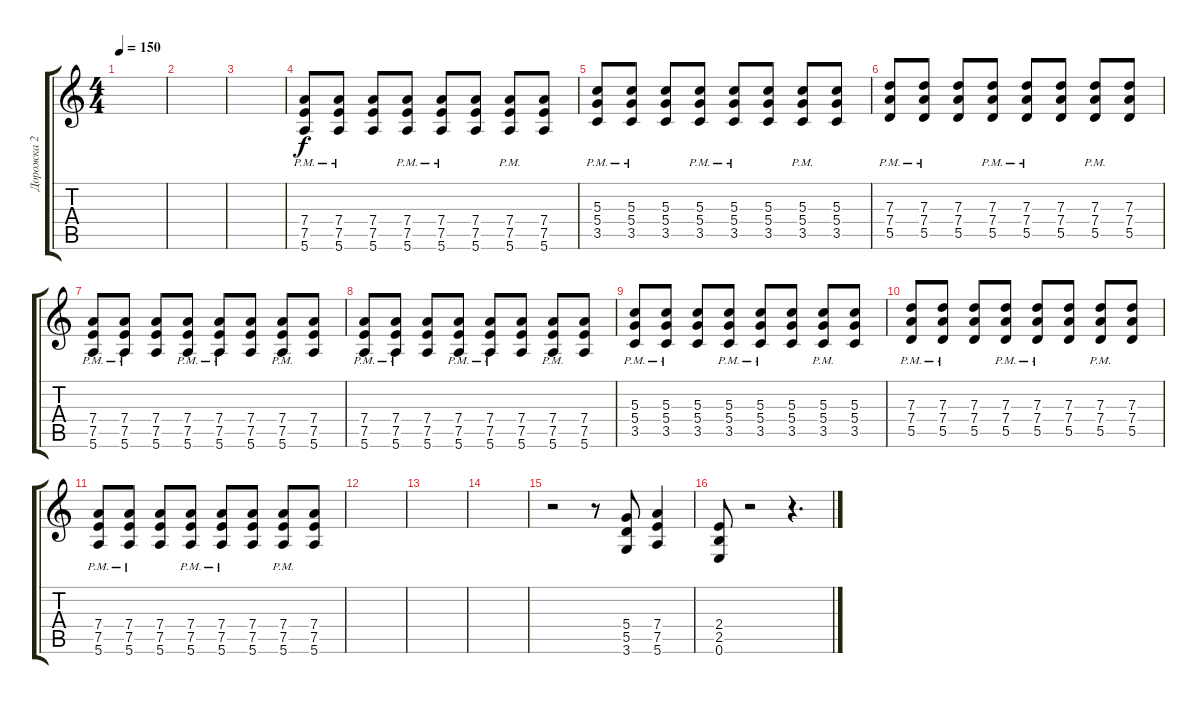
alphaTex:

\track ("Дорожка 2" "Дорожка 2") {instrument distortionguitar}
\staff {score tabs}
\tuning (E4 B3 G3 D3 A2 E2) {hide}
\ts (4 4)
\tempo 150
\clef g2
\ks c
|
|
|
(7.4{pm} 7.5{pm} 5.6).8 (7.4{pm} 7.5{pm} 5.6).8 (7.4 7.5 5.6).8 (7.4{pm} 7.5{pm} 5.6).8 (7.4{pm} 7.5{pm} 5.6).8 (7.4 7.5 5.6).8 (7.4{pm} 7.5{pm} 5.6).8 (7.4 7.5 5.6).8 |
(5.3{pm} 5.4{pm} 3.5{pm}).8 (5.3{pm} 5.4{pm} 3.5{pm}).8 (5.3 5.4 3.5).8 (5.3{pm} 5.4{pm} 3.5{pm}).8 (5.3{pm} 5.4{pm} 3.5{pm}).8 (5.3 5.4 3.5).8 (5.3{pm} 5.4{pm} 3.5{pm}).8 (5.3 5.4 3.5).8 |
(7.3{pm} 7.4{pm} 5.5{pm}).8 (7.3{pm} 7.4{pm} 5.5{pm}).8 (7.3 7.4 5.5).8 (7.3{pm} 7.4{pm} 5.5{pm}).8 (7.3{pm} 7.4{pm} 5.5{pm}).8 (7.3 7.4 5.5).8 (7.3{pm} 7.4{pm} 5.5{pm}).8 (7.3 7.4 5.5).8 |
(7.4{pm} 7.5{pm} 5.6).8 (7.4{pm} 7.5{pm} 5.6).8 (7.4 7.5 5.6).8 (7.4{pm} 7.5{pm} 5.6).8 (7.4{pm} 7.5{pm} 5.6).8 (7.4 7.5 5.6).8 (7.4{pm} 7.5{pm} 5.6).8 (7.4 7.5 5.6).8 |
(7.4{pm} 7.5{pm} 5.6).8 (7.4{pm} 7.5{pm} 5.6).8 (7.4 7.5 5.6).8 (7.4{pm} 7.5{pm} 5.6).8 (7.4{pm} 7.5{pm} 5.6).8 (7.4 7.5 5.6).8 (7.4{pm} 7.5{pm} 5.6).8 (7.4 7.5 5.6).8 |
(5.3{pm} 5.4{pm} 3.5{pm}).8 (5.3{pm} 5.4{pm} 3.5{pm}).8 (5.3 5.4 3.5).8 (5.3{pm} 5.4{pm} 3.5{pm}).8 (5.3{pm} 5.4{pm} 3.5{pm}).8 (5.3 5.4 3.5).8 (5.3{pm} 5.4{pm} 3.5{pm}).8 (5.3 5.4 3.5).8 |
(7.3{pm} 7.4{pm} 5.5{pm}).8 (7.3{pm} 7.4{pm} 5.5{pm}).8 (7.3 7.4 5.5).8 (7.3{pm} 7.4{pm} 5.5{pm}).8 (7.3{pm} 7.4{pm} 5.5{pm}).8 (7.3 7.4 5.5).8 (7.3{pm} 7.4{pm} 5.5{pm}).8 (7.3 7.4 5.5).8 |
(7.4{pm} 7.5{pm} 5.6).8 (7.4{pm} 7.5{pm} 5.6).8 (7.4 7.5 5.6).8 (7.4{pm} 7.5{pm} 5.6).8 (7.4{pm} 7.5{pm} 5.6).8 (7.4 7.5 5.6).8 (7.4{pm} 7.5{pm} 5.6).8 (7.4 7.5 5.6).8 |
|
|
|
r.2 r.8 (5.4 5.5 3.6).8 (7.4 7.5 5.6).4 |
(2.4 2.5 0.6).8 r.2 r.4{d}
